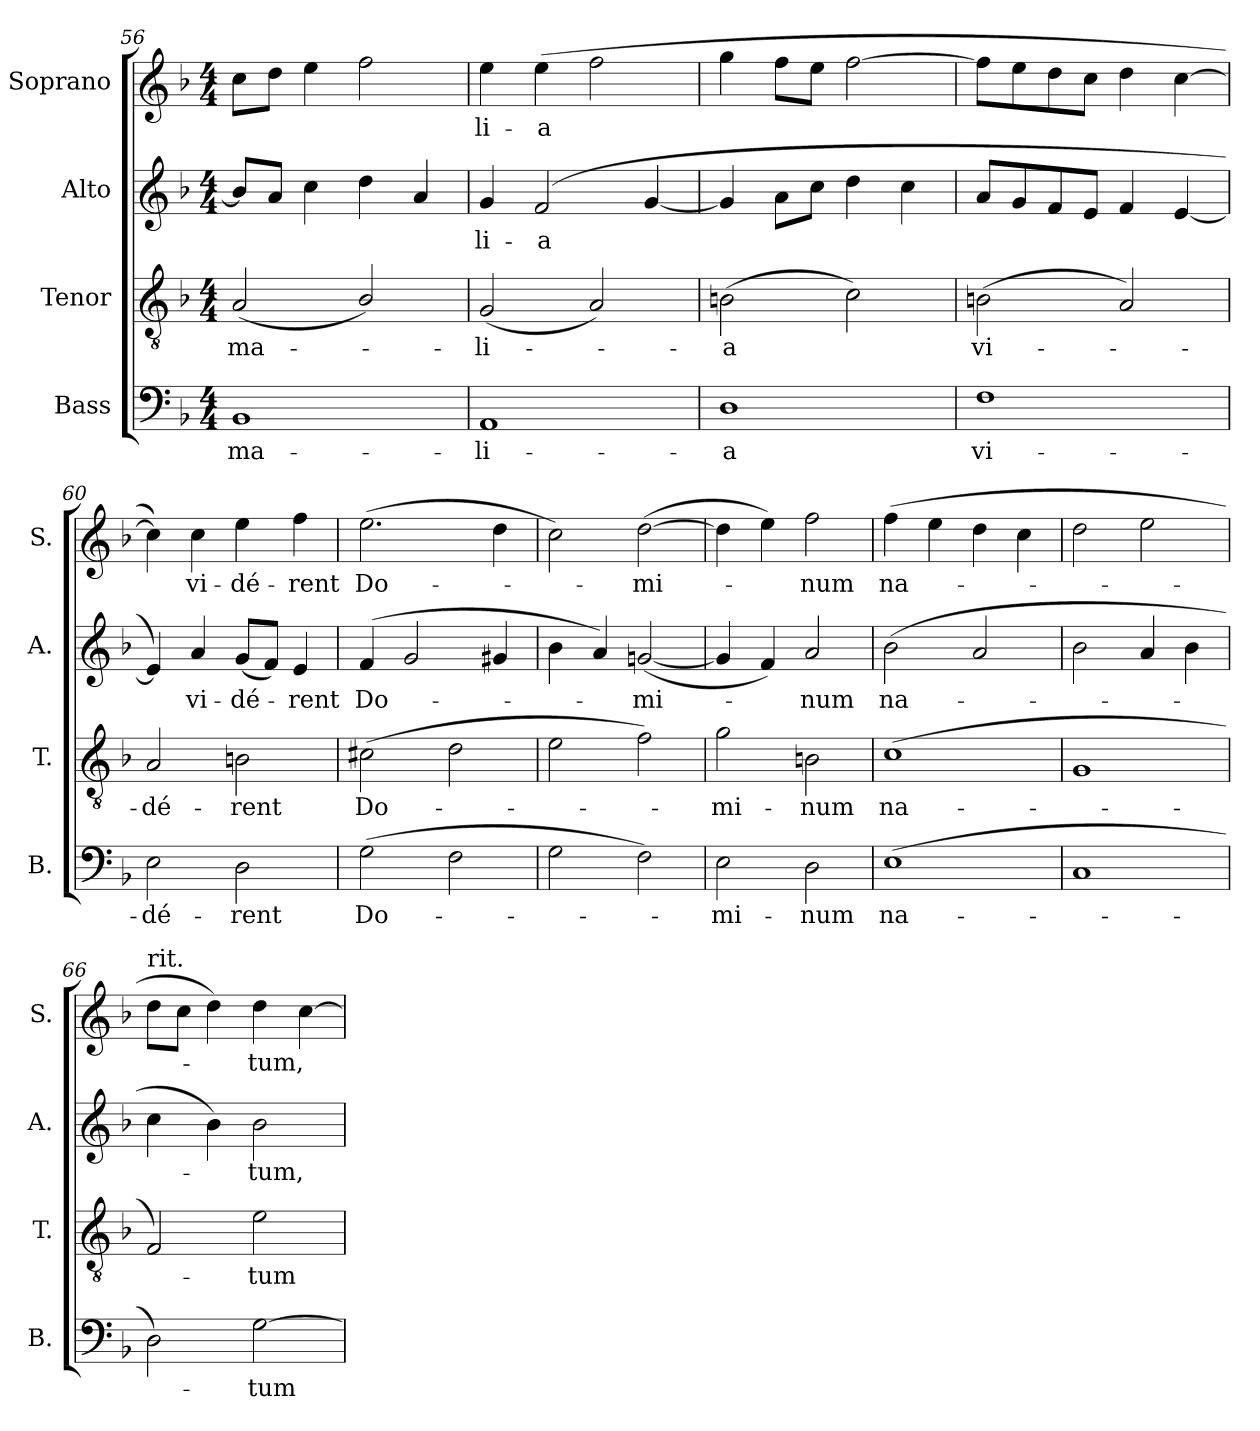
**kern	**text	**kern	**text	**kern	**text	**kern	**text
*part4	*part4	*part3	*part3	*part2	*part2	*part1	*part1
*staff4	*staff4	*staff3	*staff3	*staff2	*staff2	*staff1	*staff1
*I"Bass	*	*I"Tenor	*	*I"Alto	*	*I"Soprano	*
*I'B.	*	*I'T.	*	*I'A.	*	*I'S.	*
*clefF4	*	*clefGv2	*	*clefG2	*	*clefG2	*
*	*	*ITrd7c12	*	*	*	*	*
*k[b-]	*	*k[b-]	*	*k[b-]	*	*k[b-]	*
*F:	*	*F:	*	*F:	*	*F:	*
*M4/4	*	*M4/4	*	*M4/4	*	*M4/4	*
=56	=56	=56	=56	=56	=56	=56	=56
!	!LO:LY:b:color=#000000	!	!	!	!	!	!
!	!	!	!LO:LY:b:color=#000000	!	!	!	!
1BB-i	-ma-	(2AAi/	-ma-	8b-i/L]	.	8cci\L	.
.	.	.	.	8ai/J	.	8ddi\J	.
.	.	.	.	4cci\	.	4eei\	.
.	.	2BB-i/)	.	4ddi\	.	2ffi\	.
.	.	.	.	4ai/	.	.	.
=57	=57	=57	=57	=57	=57	=57	=57
!	!LO:LY:b:color=#000000	!	!	!	!	!	!
!	!	!	!LO:LY:b:color=#000000	!	!	!	!
!	!	!	!	!	!LO:LY:b:color=#000000	!	!
!	!	!	!	!	!	!	!LO:LY:b:color=#000000
1AAi	-li-	(2GGi/	-li-	4gi/	-li-	4eei\	-li-
!	!	!	!	!	!LO:LY:b:color=#000000	!	!
!	!	!	!	!	!	!	!LO:LY:b:color=#000000
.	.	.	.	(2fi/	-a	(4eei\	-a
.	.	2AAi/)	.	.	.	2ffi\	.
.	.	.	.	[<4gi/	.	.	.
=58	=58	=58	=58	=58	=58	=58	=58
!	!LO:LY:b:color=#000000	!	!	!	!	!	!
!	!	!	!LO:LY:b:color=#000000	!	!	!	!
1Di	-a	(2BBni\	-a	4gi/]	.	4ggi\	.
.	.	.	.	8ai\L	.	8ffi\L	.
.	.	.	.	8cci\J	.	8eei\J	.
.	.	2Ci\)	.	4ddi\	.	[>2ffi\	.
.	.	.	.	4cci\	.	.	.
=59	=59	=59	=59	=59	=59	=59	=59
!	!LO:LY:b:color=#000000	!	!	!	!	!	!
!	!	!	!LO:LY:b:color=#000000	!	!	!	!
1Fi	vi-	(2BBni\	vi-	8ai/L	.	8ffi\L]	.
.	.	.	.	8gi/	.	8eei\	.
.	.	.	.	8fi/	.	8ddi\	.
.	.	.	.	8ei/J	.	8cci\J	.
.	.	2AAi/)	.	4fi/	.	4ddi\	.
.	.	.	.	[<4ei/	.	[>4cci\	.
=60	=60	=60	=60	=60	=60	=60	=60
!	!LO:LY:b:color=#000000	!	!	!	!	!	!
!	!	!	!LO:LY:b:color=#000000	!	!	!	!
2Ei\	-dé-	2AAi/	-dé-	4ei/])	.	4cci\])	.
!	!	!	!	!	!LO:LY:b:color=#000000	!	!
!	!	!	!	!	!	!	!LO:LY:b:color=#000000
.	.	.	.	4ai/	vi-	4cci\	vi-
!	!LO:LY:b:color=#000000	!	!	!	!	!	!
!	!	!	!LO:LY:b:color=#000000	!	!	!	!
!	!	!	!	!	!LO:LY:b:color=#000000	!	!
!	!	!	!	!	!	!	!LO:LY:b:color=#000000
2Di\	-rent	2BBni\	-rent	(8gi/L	-dé-	4eei\	-dé-
.	.	.	.	8fi/J)	.	.	.
!	!	!	!	!	!LO:LY:b:color=#000000	!	!
!	!	!	!	!	!	!	!LO:LY:b:color=#000000
.	.	.	.	4ei/	-rent	4ffi\	-rent
!!LO:LB:g=z
=61	=61	=61	=61	=61	=61	=61	=61
!	!LO:LY:b:color=#000000	!	!	!	!	!	!
!	!	!	!LO:LY:b:color=#000000	!	!	!	!
!	!	!	!	!	!LO:LY:b:color=#000000	!	!
!	!	!	!	!	!	!	!LO:LY:b:color=#000000
(2Gi\	Do-	(2C#Xi\	Do-	(4fi/	Do-	(2.eei\	Do-
.	.	.	.	2gi/	.	.	.
2Fi\	.	2Di\	.	.	.	.	.
.	.	.	.	4g#Xi/	.	4ddi\	.
=62	=62	=62	=62	=62	=62	=62	=62
2Gi\	.	2Ei\	.	4b-i\	.	2cci\)	.
.	.	.	.	4ai/)	.	.	.
!	!	!	!	!	!LO:LY:b:color=#000000	!	!
!	!	!	!	!	!	!	!LO:LY:b:color=#000000
2Fi\)	.	2Fi\)	.	([<2gni/	-mi-	([>2ddi\	-mi-
=63	=63	=63	=63	=63	=63	=63	=63
!	!LO:LY:b:color=#000000	!	!	!	!	!	!
!	!	!	!LO:LY:b:color=#000000	!	!	!	!
2Ei\	-mi-	2Gi\	-mi-	4gi/]	.	4ddi\]	.
.	.	.	.	4fi/)	.	4eei\)	.
!	!LO:LY:b:color=#000000	!	!	!	!	!	!
!	!	!	!LO:LY:b:color=#000000	!	!	!	!
!	!	!	!	!	!LO:LY:b:color=#000000	!	!
!	!	!	!	!	!	!	!LO:LY:b:color=#000000
2Di\	-num	2BBni\	-num	2ai/	-num	2ffi\	-num
=64	=64	=64	=64	=64	=64	=64	=64
!	!LO:LY:b:color=#000000	!	!	!	!	!	!
!	!	!	!LO:LY:b:color=#000000	!	!	!	!
!	!	!	!	!	!LO:LY:b:color=#000000	!	!
!	!	!	!	!	!	!	!LO:LY:b:color=#000000
(1Ei	na-	(1Ci	na-	(2b-i\	na-	(4ffi\	na-
.	.	.	.	.	.	4eei\	.
.	.	.	.	2ai/	.	4ddi\	.
.	.	.	.	.	.	4cci\	.
=65	=65	=65	=65	=65	=65	=65	=65
1Ci	.	1GGi	.	2b-i\	.	2ddi\	.
.	.	.	.	4ai/	.	2eei\	.
.	.	.	.	4b-i\	.	.	.
=66	=66	=66	=66	=66	=66	=66	=66
!	!	!	!	!	!	!LO:TX:t=rit.	!
2Di\)	.	2FFi/)	.	4cci\	.	8ddi\L	.
.	.	.	.	.	.	8cci\J	.
.	.	.	.	4b-i\)	.	4ddi\)	.
!	!LO:LY:b:color=#000000	!	!	!	!	!	!
!	!	!	!LO:LY:b:color=#000000	!	!	!	!
!	!	!	!	!	!LO:LY:b:color=#000000	!	!
!	!	!	!	!	!	!	!LO:LY:b:color=#000000
[>2Gi\	-tum	2Ei\	-tum	2b-i\	-tum,	4ddi\	-tum,
.	.	.	.	.	.	[>4cci\	.
=	=	=	=	=	=	=	=
*-	*-	*-	*-	*-	*-	*-	*-
